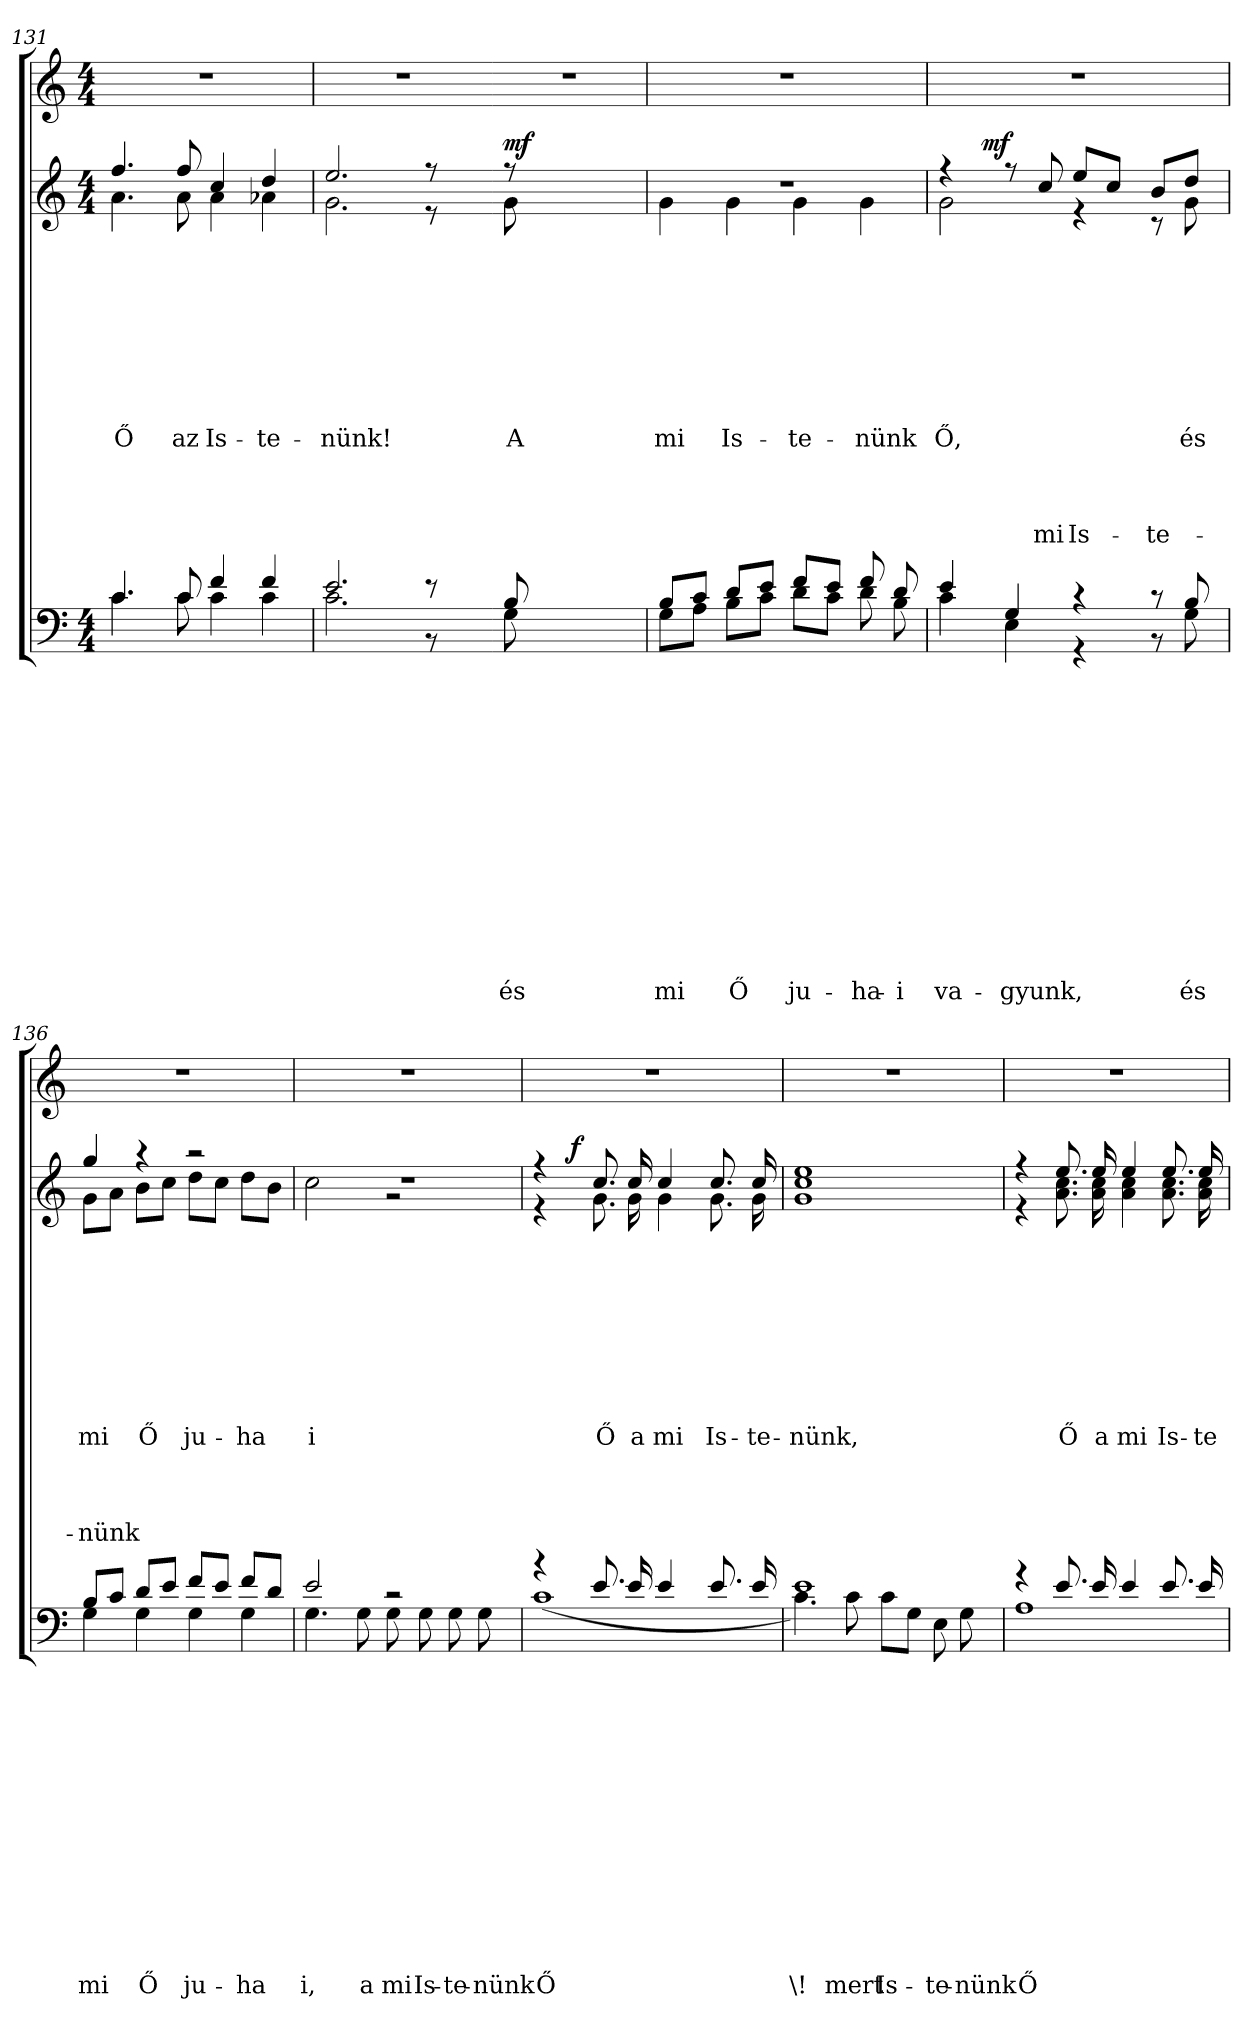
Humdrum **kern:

**kern	**text	**text	**text	**text	**text	**text	**text	**text	**text	**text	**text	**text	**text	**text	**kern	**text	**text	**text	**text	**text	**text	**text	**text	**text	**text	**text	**text	**text	**dynam	**kern
*part3	*part3	*part3	*part3	*part3	*part3	*part3	*part3	*part3	*part3	*part3	*part3	*part3	*part3	*part3	*part2	*part2	*part2	*part2	*part2	*part2	*part2	*part2	*part2	*part2	*part2	*part2	*part2	*part2	*part2	*part1
*staff3	*staff3	*staff3	*staff3	*staff3	*staff3	*staff3	*staff3	*staff3	*staff3	*staff3	*staff3	*staff3	*staff3	*staff3	*staff2	*staff2	*staff2	*staff2	*staff2	*staff2	*staff2	*staff2	*staff2	*staff2	*staff2	*staff2	*staff2	*staff2	*staff2	*staff1
*clefF4	*	*	*	*	*	*	*	*	*	*	*	*	*	*	*clefG2	*	*	*	*	*	*	*	*	*	*	*	*	*	*	*clefG2
*k[]	*	*	*	*	*	*	*	*	*	*	*	*	*	*	*k[]	*	*	*	*	*	*	*	*	*	*	*	*	*	*	*k[]
*a:	*	*	*	*	*	*	*	*	*	*	*	*	*	*	*a:	*	*	*	*	*	*	*	*	*	*	*	*	*	*	*a:
*M4/4	*	*	*	*	*	*	*	*	*	*	*	*	*	*	*M4/4	*	*	*	*	*	*	*	*	*	*	*	*	*	*	*M4/4
=131	=131	=131	=131	=131	=131	=131	=131	=131	=131	=131	=131	=131	=131	=131	=131	=131	=131	=131	=131	=131	=131	=131	=131	=131	=131	=131	=131	=131	=131	=131
*^	*	*	*	*	*	*	*	*	*	*	*	*	*	*	*^	*	*	*	*	*	*	*	*	*	*	*	*	*	*	*
!	!	!	!	!	!	!	!	!	!	!	!	!	!	!	!	!	!	!	!	!	!	!	!	!	!	!LO:LY:b	!	!	!	!	!	!
4.c/	4.c\	.	.	.	.	.	.	.	.	.	.	.	.	.	.	4.ff/	4.a\	.	.	.	.	.	.	.	.	Ő	.	.	.	.	.	1r
!	!	!	!	!	!	!	!	!	!	!	!	!	!	!	!	!	!	!	!	!	!	!	!	!	!	!LO:LY:b	!	!	!	!	!	!
8c/	8c\	.	.	.	.	.	.	.	.	.	.	.	.	.	.	8ff/	8a\	.	.	.	.	.	.	.	.	az	.	.	.	.	.	.
!	!	!	!	!	!	!	!	!	!	!	!	!	!	!	!	!	!	!	!	!	!	!	!	!	!	!LO:LY:b	!	!	!	!	!	!
4f/	4c\	.	.	.	.	.	.	.	.	.	.	.	.	.	.	4cc/	4a\	.	.	.	.	.	.	.	.	Is-	.	.	.	.	.	.
!	!	!	!	!	!	!	!	!	!	!	!	!	!	!	!	!	!	!	!	!	!	!	!	!	!	!LO:LY:b	!	!	!	!	!	!
4f/	4c\	.	.	.	.	.	.	.	.	.	.	.	.	.	.	4dd/	4a-X\	.	.	.	.	.	.	.	.	-te-	.	.	.	.	.	.
=132	=132	=132	=132	=132	=132	=132	=132	=132	=132	=132	=132	=132	=132	=132	=132	=132	=132	=132	=132	=132	=132	=132	=132	=132	=132	=132	=132	=132	=132	=132	=132	=132
!	!	!	!	!	!	!	!	!	!	!	!	!	!	!	!	!	!	!	!	!	!	!	!	!	!	!LO:LY:b	!	!	!	!	!	!
2.e/	2.c\	.	.	.	.	.	.	.	.	.	.	.	.	.	.	2.ee/	2.g\	.	.	.	.	.	.	.	.	-nünk!	.	.	.	.	.	1r
8r	8r	.	.	.	.	.	.	.	.	.	.	.	.	.	.	8r	8r	.	.	.	.	.	.	.	.	.	.	.	.	.	.	.
8ryy	8ryy	.	.	.	.	.	.	.	.	.	.	.	.	.	.	8ryy	8ryy	.	.	.	.	.	.	.	.	.	.	.	.	.	.	.
!!LO:LB:g=z
=133-	=133-	=133-	=133-	=133-	=133-	=133-	=133-	=133-	=133-	=133-	=133-	=133-	=133-	=133-	=133-	=133-	=133-	=133-	=133-	=133-	=133-	=133-	=133-	=133-	=133-	=133-	=133-	=133-	=133-	=133-	=133-	=133-
!	!	!	!	!	!	!	!	!	!	!	!	!	!	!	!LO:LY:b	!	!	!	!	!	!	!	!	!	!	!	!	!	!	!	!	!
!	!	!	!	!	!	!	!	!	!	!	!	!	!	!	!	!	!	!	!	!	!	!	!	!	!	!LO:LY:b	!	!	!	!	!LO:DY:a	!
8B/	8G\	.	.	.	.	.	.	.	.	.	.	.	.	.	és	8rff	8g\	.	.	.	.	.	.	.	.	A	.	.	.	.	mf	1r
2..ryy	2..ryy	.	.	.	.	.	.	.	.	.	.	.	.	.	.	2..ryy	2..ryy	.	.	.	.	.	.	.	.	.	.	.	.	.	.	.
=134	=134	=134	=134	=134	=134	=134	=134	=134	=134	=134	=134	=134	=134	=134	=134	=134	=134	=134	=134	=134	=134	=134	=134	=134	=134	=134	=134	=134	=134	=134	=134	=134
!	!	!	!	!	!	!	!	!	!	!	!	!	!	!	!LO:LY:b	!	!	!	!	!	!	!	!	!	!	!	!	!	!	!	!	!
!	!	!	!	!	!	!	!	!	!	!	!	!	!	!	!	!	!	!	!	!	!	!	!	!	!	!LO:LY:b	!	!	!	!	!	!
8B/L	8G\L	.	.	.	.	.	.	.	.	.	.	.	.	.	mi	1rdd	4g\	.	.	.	.	.	.	.	.	mi	.	.	.	.	.	1r
8c/J	8A\J	.	.	.	.	.	.	.	.	.	.	.	.	.	.	.	.	.	.	.	.	.	.	.	.	.	.	.	.	.	.	.
!	!	!	!	!	!	!	!	!	!	!	!	!	!	!	!LO:LY:b	!	!	!	!	!	!	!	!	!	!	!	!	!	!	!	!	!
!	!	!	!	!	!	!	!	!	!	!	!	!	!	!	!	!	!	!	!	!	!	!	!	!	!	!LO:LY:b	!	!	!	!	!	!
8d/L	8B\L	.	.	.	.	.	.	.	.	.	.	.	.	.	Ő	.	4g\	.	.	.	.	.	.	.	.	Is-	.	.	.	.	.	.
8e/J	8c\J	.	.	.	.	.	.	.	.	.	.	.	.	.	.	.	.	.	.	.	.	.	.	.	.	.	.	.	.	.	.	.
!	!	!	!	!	!	!	!	!	!	!	!	!	!	!	!LO:LY:b	!	!	!	!	!	!	!	!	!	!	!	!	!	!	!	!	!
!	!	!	!	!	!	!	!	!	!	!	!	!	!	!	!	!	!	!	!	!	!	!	!	!	!	!LO:LY:b	!	!	!	!	!	!
8f/L	8d\L	.	.	.	.	.	.	.	.	.	.	.	.	.	ju-	.	4g\	.	.	.	.	.	.	.	.	-te-	.	.	.	.	.	.
8e/J	8c\J	.	.	.	.	.	.	.	.	.	.	.	.	.	.	.	.	.	.	.	.	.	.	.	.	.	.	.	.	.	.	.
!	!	!	!	!	!	!	!	!	!	!	!	!	!	!	!LO:LY:b	!	!	!	!	!	!	!	!	!	!	!	!	!	!	!	!	!
!	!	!	!	!	!	!	!	!	!	!	!	!	!	!	!	!	!	!	!	!	!	!	!	!	!	!LO:LY:b	!	!	!	!	!	!
8f/	8d\	.	.	.	.	.	.	.	.	.	.	.	.	.	-ha-	.	4g\	.	.	.	.	.	.	.	.	-nünk	.	.	.	.	.	.
!	!	!	!	!	!	!	!	!	!	!	!	!	!	!	!LO:LY:b	!	!	!	!	!	!	!	!	!	!	!	!	!	!	!	!	!
8d/	8B\	.	.	.	.	.	.	.	.	.	.	.	.	.	-i	.	.	.	.	.	.	.	.	.	.	.	.	.	.	.	.	.
*	*	*	*	*	*	*	*	*	*	*	*	*	*	*	*	*v	*v	*	*	*	*	*	*	*	*	*	*	*	*	*	*	*
=135	=135	=135	=135	=135	=135	=135	=135	=135	=135	=135	=135	=135	=135	=135	=135	=135	=135	=135	=135	=135	=135	=135	=135	=135	=135	=135	=135	=135	=135	=135	=135
!	!	!	!	!	!	!	!	!	!	!	!	!	!	!	!LO:LY:b	!	!	!	!	!	!	!	!	!	!	!	!	!	!	!	!
*	*	*	*	*	*	*	*	*	*	*	*	*	*	*	*	*^	*	*	*	*	*	*	*	*	*	*	*	*	*	*	*
!	!	!	!	!	!	!	!	!	!	!	!	!	!	!	!	!	!	!	!	!	!	!	!	!	!	!LO:LY:b	!	!	!	!	!	!
*	*	*	*	*	*	*	*	*	*	*	*	*	*	*	*	*	*^	*	*	*	*	*	*	*	*	*	*	*	*	*	*	*
4e/	4c\	.	.	.	.	.	.	.	.	.	.	.	.	.	va-	4rff	2g\	8.ryy	.	.	.	.	.	.	.	.	Ő,	.	.	.	.	.	1r
!	!	!	!	!	!	!	!	!	!	!	!	!	!	!	!	!	!	!	!	!	!	!	!	!	!	!	!	!	!	!	!	!LO:DY:a	!
.	.	.	.	.	.	.	.	.	.	.	.	.	.	.	.	.	.	2ryy	.	.	.	.	.	.	.	.	.	.	.	.	.	mf	.
!	!	!	!	!	!	!	!	!	!	!	!	!	!	!	!LO:LY:b	!	!	!	!	!	!	!	!	!	!	!	!	!	!	!	!	!	!
4G/	4E\	.	.	.	.	.	.	.	.	.	.	.	.	.	-gyunk,	8rff	.	.	.	.	.	.	.	.	.	.	.	.	.	.	.	.	.
!	!	!	!	!	!	!	!	!	!	!	!	!	!	!	!	!	!	!	!	!	!	!	!	!	!	!	!	!	!	!	!LO:LY:a	!	!
.	.	.	.	.	.	.	.	.	.	.	.	.	.	.	.	8cc/	.	.	.	.	.	.	.	.	.	.	.	.	.	.	mi	.	.
!	!	!	!	!	!	!	!	!	!	!	!	!	!	!	!	!	!	!	!	!	!	!	!	!	!	!	!	!	!	!	!LO:LY:a	!	!
4r	4r	.	.	.	.	.	.	.	.	.	.	.	.	.	.	8ee/L	4rd	.	.	.	.	.	.	.	.	.	.	.	.	.	Is-	.	.
.	.	.	.	.	.	.	.	.	.	.	.	.	.	.	.	8cc/J	.	.	.	.	.	.	.	.	.	.	.	.	.	.	.	.	.
.	.	.	.	.	.	.	.	.	.	.	.	.	.	.	.	.	.	4ryy	.	.	.	.	.	.	.	.	.	.	.	.	.	.	.
!	!	!	!	!	!	!	!	!	!	!	!	!	!	!	!	!	!	!	!	!	!	!	!	!	!	!	!	!	!	!	!LO:LY:a	!	!
8r	8r	.	.	.	.	.	.	.	.	.	.	.	.	.	.	8b/L	8rc	.	.	.	.	.	.	.	.	.	.	.	.	.	-te-	.	.
!	!	!	!	!	!	!	!	!	!	!	!	!	!	!	!LO:LY:b	!	!	!	!	!	!	!	!	!	!	!	!	!	!	!	!	!	!
!	!	!	!	!	!	!	!	!	!	!	!	!	!	!	!	!	!	!	!	!	!	!	!	!	!	!	!LO:LY:b	!	!	!	!	!	!
8B/	8G\	.	.	.	.	.	.	.	.	.	.	.	.	.	és	8dd/J	8g\	.	.	.	.	.	.	.	.	.	és	.	.	.	.	.	.
.	.	.	.	.	.	.	.	.	.	.	.	.	.	.	.	.	.	16ryy	.	.	.	.	.	.	.	.	.	.	.	.	.	.	.
*	*	*	*	*	*	*	*	*	*	*	*	*	*	*	*	*v	*v	*v	*	*	*	*	*	*	*	*	*	*	*	*	*	*	*
=136	=136	=136	=136	=136	=136	=136	=136	=136	=136	=136	=136	=136	=136	=136	=136	=136	=136	=136	=136	=136	=136	=136	=136	=136	=136	=136	=136	=136	=136	=136	=136
*	*	*	*	*	*	*	*	*	*	*	*	*	*	*	*	*^	*	*	*	*	*	*	*	*	*	*	*	*	*	*	*
*	*	*	*	*	*	*	*	*	*	*	*	*	*	*	*	*	*^	*	*	*	*	*	*	*	*	*	*	*	*	*	*	*
!	!	!	!	!	!	!	!	!	!	!	!	!	!	!	!LO:LY:b	!	!	!	!	!	!	!	!	!	!	!	!	!	!	!	!	!	!
*	*	*	*	*	*	*	*	*	*	*	*	*	*	*	*	*v	*v	*v	*	*	*	*	*	*	*	*	*	*	*	*	*	*	*
*	*	*	*	*	*	*	*	*	*	*	*	*	*	*	*	*^	*	*	*	*	*	*	*	*	*	*	*	*	*	*	*
*	*	*	*	*	*	*	*	*	*	*	*	*	*	*	*	*	*^	*	*	*	*	*	*	*	*	*	*	*	*	*	*	*
!	!	!	!	!	!	!	!	!	!	!	!	!	!	!	!	!	!	!	!	!	!	!	!	!	!	!	!	!	!	!	!LO:LY:a	!	!
*	*	*	*	*	*	*	*	*	*	*	*	*	*	*	*	*	*v	*v	*	*	*	*	*	*	*	*	*	*	*	*	*	*	*
*	*	*	*	*	*	*	*	*	*	*	*	*	*	*	*	*	*^	*	*	*	*	*	*	*	*	*	*	*	*	*	*	*
!	!	!	!	!	!	!	!	!	!	!	!	!	!	!	!	!	!	!	!	!	!	!	!	!	!	!	!LO:LY:b	!	!	!	!	!	!
*	*	*	*	*	*	*	*	*	*	*	*	*	*	*	*	*	*v	*v	*	*	*	*	*	*	*	*	*	*	*	*	*	*	*
8B/L	4G\	.	.	.	.	.	.	.	.	.	.	.	.	.	mi	4gg/	8g\L	.	.	.	.	.	.	.	.	mi	.	.	.	-nünk	.	1r
8c/J	.	.	.	.	.	.	.	.	.	.	.	.	.	.	.	.	8a\J	.	.	.	.	.	.	.	.	.	.	.	.	.	.	.
!	!	!	!	!	!	!	!	!	!	!	!	!	!	!	!LO:LY:b	!	!	!	!	!	!	!	!	!	!	!	!	!	!	!	!	!
!	!	!	!	!	!	!	!	!	!	!	!	!	!	!	!	!	!	!	!	!	!	!	!	!	!	!LO:LY:b	!	!	!	!	!	!
8d/L	4G\	.	.	.	.	.	.	.	.	.	.	.	.	.	Ő	4rgg	8b\L	.	.	.	.	.	.	.	.	Ő	.	.	.	.	.	.
8e/J	.	.	.	.	.	.	.	.	.	.	.	.	.	.	.	.	8cc\J	.	.	.	.	.	.	.	.	.	.	.	.	.	.	.
!	!	!	!	!	!	!	!	!	!	!	!	!	!	!	!LO:LY:b	!	!	!	!	!	!	!	!	!	!	!	!	!	!	!	!	!
!	!	!	!	!	!	!	!	!	!	!	!	!	!	!	!	!	!	!	!	!	!	!	!	!	!	!LO:LY:b	!	!	!	!	!	!
8f/L	4G\	.	.	.	.	.	.	.	.	.	.	.	.	.	ju-	2raa	8dd\L	.	.	.	.	.	.	.	.	ju-	.	.	.	.	.	.
8e/J	.	.	.	.	.	.	.	.	.	.	.	.	.	.	.	.	8cc\J	.	.	.	.	.	.	.	.	.	.	.	.	.	.	.
!	!	!	!	!	!	!	!	!	!	!	!	!	!	!	!LO:LY:b	!	!	!	!	!	!	!	!	!	!	!	!	!	!	!	!	!
!	!	!	!	!	!	!	!	!	!	!	!	!	!	!	!	!	!	!	!	!	!	!	!	!	!	!LO:LY:b	!	!	!	!	!	!
8f/L	4G\	.	.	.	.	.	.	.	.	.	.	.	.	.	-ha­	.	8dd\L	.	.	.	.	.	.	.	.	-ha­	.	.	.	.	.	.
8d/J	.	.	.	.	.	.	.	.	.	.	.	.	.	.	.	.	8b\J	.	.	.	.	.	.	.	.	.	.	.	.	.	.	.
!!LO:LB:g=z
=137	=137	=137	=137	=137	=137	=137	=137	=137	=137	=137	=137	=137	=137	=137	=137	=137	=137	=137	=137	=137	=137	=137	=137	=137	=137	=137	=137	=137	=137	=137	=137	=137
!	!	!	!	!	!	!	!	!	!	!	!	!	!	!	!LO:LY:b	!	!	!	!	!	!	!	!	!	!	!	!	!	!	!	!	!
!	!	!	!	!	!	!	!	!	!	!	!	!	!	!	!	!	!	!	!	!	!	!	!	!	!	!LO:LY:b	!	!	!	!	!	!
2e/	4.G\	.	.	.	.	.	.	.	.	.	.	.	.	.	i,	1rdd	2cc\	.	.	.	.	.	.	.	.	i	.	.	.	.	.	1r
!	!	!	!	!	!	!	!	!	!	!	!	!	!	!	!LO:LY:b	!	!	!	!	!	!	!	!	!	!	!	!	!	!	!	!	!
.	8G\	.	.	.	.	.	.	.	.	.	.	.	.	.	a	.	.	.	.	.	.	.	.	.	.	.	.	.	.	.	.	.
!	!	!	!	!	!	!	!	!	!	!	!	!	!	!	!LO:LY:b	!	!	!	!	!	!	!	!	!	!	!	!	!	!	!	!	!
2rc	8G\	.	.	.	.	.	.	.	.	.	.	.	.	.	mi	.	2rg	.	.	.	.	.	.	.	.	.	.	.	.	.	.	.
!	!	!	!	!	!	!	!	!	!	!	!	!	!	!	!LO:LY:b	!	!	!	!	!	!	!	!	!	!	!	!	!	!	!	!	!
.	8G\	.	.	.	.	.	.	.	.	.	.	.	.	.	Is-	.	.	.	.	.	.	.	.	.	.	.	.	.	.	.	.	.
!	!	!	!	!	!	!	!	!	!	!	!	!	!	!	!LO:LY:b	!	!	!	!	!	!	!	!	!	!	!	!	!	!	!	!	!
.	8G\	.	.	.	.	.	.	.	.	.	.	.	.	.	-te-	.	.	.	.	.	.	.	.	.	.	.	.	.	.	.	.	.
!	!	!	!	!	!	!	!	!	!	!	!	!	!	!	!LO:LY:b	!	!	!	!	!	!	!	!	!	!	!	!	!	!	!	!	!
.	8G\	.	.	.	.	.	.	.	.	.	.	.	.	.	-nünk	.	.	.	.	.	.	.	.	.	.	.	.	.	.	.	.	.
*	*	*	*	*	*	*	*	*	*	*	*	*	*	*	*	*v	*v	*	*	*	*	*	*	*	*	*	*	*	*	*	*	*
=138	=138	=138	=138	=138	=138	=138	=138	=138	=138	=138	=138	=138	=138	=138	=138	=138	=138	=138	=138	=138	=138	=138	=138	=138	=138	=138	=138	=138	=138	=138	=138
!	!	!	!	!	!	!	!	!	!	!	!	!	!	!	!LO:LY:b	!	!	!	!	!	!	!	!	!	!	!	!	!	!	!	!
*	*	*	*	*	*	*	*	*	*	*	*	*	*	*	*	*^	*	*	*	*	*	*	*	*	*	*	*	*	*	*	*
*	*	*	*	*	*	*	*	*	*	*	*	*	*	*	*	*	*^	*	*	*	*	*	*	*	*	*	*	*	*	*	*	*
4ra	(<1c	.	.	.	.	.	.	.	.	.	.	.	.	.	Ő	4r	4r	8ryy	.	.	.	.	.	.	.	.	.	.	.	.	.	.	1r
.	.	.	.	.	.	.	.	.	.	.	.	.	.	.	.	.	.	32ryy	.	.	.	.	.	.	.	.	.	.	.	.	.	.	.
!	!	!	!	!	!	!	!	!	!	!	!	!	!	!	!	!	!	!	!	!	!	!	!	!	!	!	!	!	!	!	!	!LO:DY:a	!
.	.	.	.	.	.	.	.	.	.	.	.	.	.	.	.	.	.	2ryy	.	.	.	.	.	.	.	.	.	.	.	.	.	f	.
!	!	!	!	!	!	!	!	!	!	!	!	!	!	!	!	!	!	!	!	!	!	!	!	!	!	!	!LO:LY:b	!	!	!	!	!	!
8.e/	.	.	.	.	.	.	.	.	.	.	.	.	.	.	.	8.cc/	8.g\	.	.	.	.	.	.	.	.	.	Ő	.	.	.	.	.	.
!	!	!	!	!	!	!	!	!	!	!	!	!	!	!	!	!	!	!	!	!	!	!	!	!	!	!	!LO:LY:b	!	!	!	!	!	!
16e/	.	.	.	.	.	.	.	.	.	.	.	.	.	.	.	16cc/	16g\	.	.	.	.	.	.	.	.	.	a	.	.	.	.	.	.
!	!	!	!	!	!	!	!	!	!	!	!	!	!	!	!	!	!	!	!	!	!	!	!	!	!	!	!LO:LY:b	!	!	!	!	!	!
4e/	.	.	.	.	.	.	.	.	.	.	.	.	.	.	.	4cc/	4g\	.	.	.	.	.	.	.	.	.	mi	.	.	.	.	.	.
.	.	.	.	.	.	.	.	.	.	.	.	.	.	.	.	.	.	4ryy	.	.	.	.	.	.	.	.	.	.	.	.	.	.	.
!	!	!	!	!	!	!	!	!	!	!	!	!	!	!	!	!	!	!	!	!	!	!	!	!	!	!	!LO:LY:b	!	!	!	!	!	!
8.e/	.	.	.	.	.	.	.	.	.	.	.	.	.	.	.	8.cc/	8.g\	.	.	.	.	.	.	.	.	.	Is-	.	.	.	.	.	.
.	.	.	.	.	.	.	.	.	.	.	.	.	.	.	.	.	.	16.ryy	.	.	.	.	.	.	.	.	.	.	.	.	.	.	.
!	!	!	!	!	!	!	!	!	!	!	!	!	!	!	!	!	!	!	!	!	!	!	!	!	!	!	!LO:LY:b	!	!	!	!	!	!
16e/	.	.	.	.	.	.	.	.	.	.	.	.	.	.	.	16cc/	16g\	.	.	.	.	.	.	.	.	.	-te-	.	.	.	.	.	.
*	*	*	*	*	*	*	*	*	*	*	*	*	*	*	*	*v	*v	*v	*	*	*	*	*	*	*	*	*	*	*	*	*	*	*
=139	=139	=139	=139	=139	=139	=139	=139	=139	=139	=139	=139	=139	=139	=139	=139	=139	=139	=139	=139	=139	=139	=139	=139	=139	=139	=139	=139	=139	=139	=139	=139
*	*	*	*	*	*	*	*	*	*	*	*	*	*	*	*	*^	*	*	*	*	*	*	*	*	*	*	*	*	*	*	*
*	*	*	*	*	*	*	*	*	*	*	*	*	*	*	*	*	*^	*	*	*	*	*	*	*	*	*	*	*	*	*	*	*
!	!	!	!	!	!	!	!	!	!	!	!	!	!	!	!LO:LY:b	!	!	!	!	!	!	!	!	!	!	!	!	!	!	!	!	!	!
*	*	*	*	*	*	*	*	*	*	*	*	*	*	*	*	*	*v	*v	*	*	*	*	*	*	*	*	*	*	*	*	*	*	*
*	*	*	*	*	*	*	*	*	*	*	*	*	*	*	*	*	*^	*	*	*	*	*	*	*	*	*	*	*	*	*	*	*
!	!	!	!	!	!	!	!	!	!	!	!	!	!	!	!	!	!	!	!	!	!	!	!	!	!	!	!LO:LY:b	!	!	!	!	!	!
*	*	*	*	*	*	*	*	*	*	*	*	*	*	*	*	*	*v	*v	*	*	*	*	*	*	*	*	*	*	*	*	*	*	*
1e	4.c\)	.	.	.	.	.	.	.	.	.	.	.	.	.	\!	1ee	1g 1cc	.	.	.	.	.	.	.	.	-nünk,	.	.	.	.	.	1r
!	!	!	!	!	!	!	!	!	!	!	!	!	!	!	!LO:LY:b	!	!	!	!	!	!	!	!	!	!	!	!	!	!	!	!	!
.	8c\	.	.	.	.	.	.	.	.	.	.	.	.	.	mert	.	.	.	.	.	.	.	.	.	.	.	.	.	.	.	.	.
!	!	!	!	!	!	!	!	!	!	!	!	!	!	!	!LO:LY:b	!	!	!	!	!	!	!	!	!	!	!	!	!	!	!	!	!
.	8c\L	.	.	.	.	.	.	.	.	.	.	.	.	.	Is-	.	.	.	.	.	.	.	.	.	.	.	.	.	.	.	.	.
.	8G\J	.	.	.	.	.	.	.	.	.	.	.	.	.	.	.	.	.	.	.	.	.	.	.	.	.	.	.	.	.	.	.
!	!	!	!	!	!	!	!	!	!	!	!	!	!	!	!LO:LY:b	!	!	!	!	!	!	!	!	!	!	!	!	!	!	!	!	!
.	8E\	.	.	.	.	.	.	.	.	.	.	.	.	.	-te-	.	.	.	.	.	.	.	.	.	.	.	.	.	.	.	.	.
!	!	!	!	!	!	!	!	!	!	!	!	!	!	!	!LO:LY:b	!	!	!	!	!	!	!	!	!	!	!	!	!	!	!	!	!
.	8G\	.	.	.	.	.	.	.	.	.	.	.	.	.	-nünk	.	.	.	.	.	.	.	.	.	.	.	.	.	.	.	.	.
!!LO:PB:g=z
=140	=140	=140	=140	=140	=140	=140	=140	=140	=140	=140	=140	=140	=140	=140	=140	=140	=140	=140	=140	=140	=140	=140	=140	=140	=140	=140	=140	=140	=140	=140	=140	=140
!	!	!	!	!	!	!	!	!	!	!	!	!	!	!	!LO:LY:b	!	!	!	!	!	!	!	!	!	!	!	!	!	!	!	!	!
4rf	1A	.	.	.	.	.	.	.	.	.	.	.	.	.	Ő	4r	4r	.	.	.	.	.	.	.	.	.	.	.	.	.	.	1r
!	!	!	!	!	!	!	!	!	!	!	!	!	!	!	!	!	!	!	!	!	!	!	!	!	!	!LO:LY:b	!	!	!	!	!	!
8.e/	.	.	.	.	.	.	.	.	.	.	.	.	.	.	.	8.ee/	8.a\ 8.cc\	.	.	.	.	.	.	.	.	Ő	.	.	.	.	.	.
!	!	!	!	!	!	!	!	!	!	!	!	!	!	!	!	!	!	!	!	!	!	!	!	!	!	!LO:LY:b	!	!	!	!	!	!
16e/	.	.	.	.	.	.	.	.	.	.	.	.	.	.	.	16ee/	16a\ 16cc\	.	.	.	.	.	.	.	.	a	.	.	.	.	.	.
!	!	!	!	!	!	!	!	!	!	!	!	!	!	!	!	!	!	!	!	!	!	!	!	!	!	!LO:LY:b	!	!	!	!	!	!
4e/	.	.	.	.	.	.	.	.	.	.	.	.	.	.	.	4ee/	4a\ 4cc\	.	.	.	.	.	.	.	.	mi	.	.	.	.	.	.
!	!	!	!	!	!	!	!	!	!	!	!	!	!	!	!	!	!	!	!	!	!	!	!	!	!	!LO:LY:b	!	!	!	!	!	!
8.e/	.	.	.	.	.	.	.	.	.	.	.	.	.	.	.	8.ee/	8.a\ 8.cc\	.	.	.	.	.	.	.	.	Is-	.	.	.	.	.	.
!	!	!	!	!	!	!	!	!	!	!	!	!	!	!	!	!	!	!	!	!	!	!	!	!	!	!LO:LY:b	!	!	!	!	!	!
16e/	.	.	.	.	.	.	.	.	.	.	.	.	.	.	.	16ee/	16a\ 16cc\	.	.	.	.	.	.	.	.	-te-	.	.	.	.	.	.
*v	*v	*	*	*	*	*	*	*	*	*	*	*	*	*	*	*	*	*	*	*	*	*	*	*	*	*	*	*	*	*	*	*
*	*	*	*	*	*	*	*	*	*	*	*	*	*	*	*v	*v	*	*	*	*	*	*	*	*	*	*	*	*	*	*	*
=	=	=	=	=	=	=	=	=	=	=	=	=	=	=	=	=	=	=	=	=	=	=	=	=	=	=	=	=	=	=
*-	*-	*-	*-	*-	*-	*-	*-	*-	*-	*-	*-	*-	*-	*-	*-	*-	*-	*-	*-	*-	*-	*-	*-	*-	*-	*-	*-	*-	*-	*-
